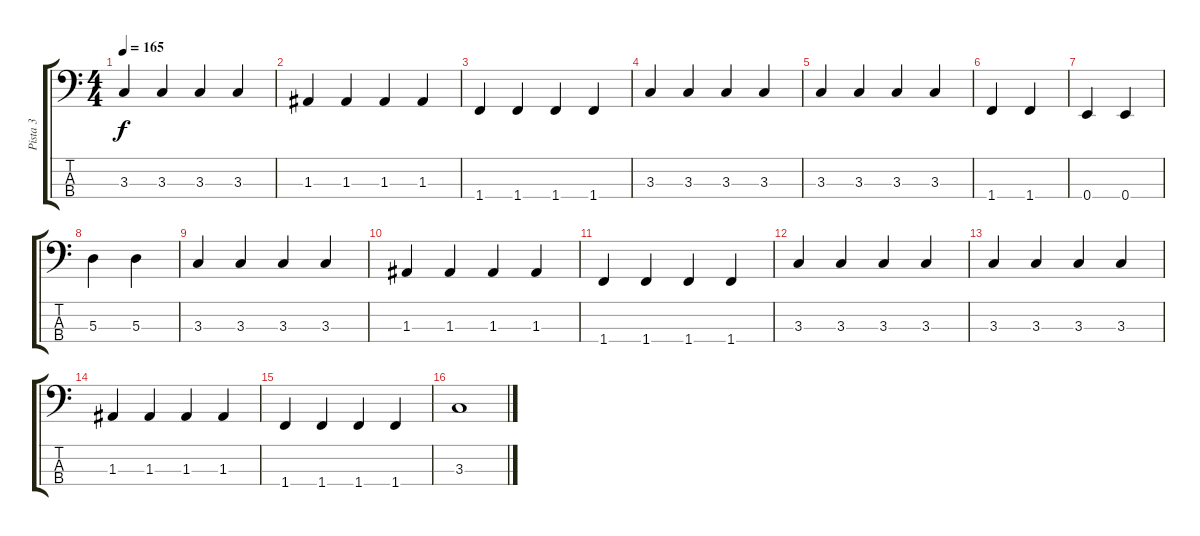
\track ("Pista 3" "Pista 3") {instrument electricbassfinger}
\staff {score tabs}
\tuning (G2 D2 A1 E1) {hide}
\ts (4 4)
\tempo 165
\clef f4
\ks c
3.3.4{dy f} 3.3.4 3.3.4 3.3.4 |
1.3.4 1.3.4 1.3.4 1.3.4 |
1.4.4 1.4.4 1.4.4 1.4.4 |
3.3.4 3.3.4 3.3.4 3.3.4 |
3.3.4 3.3.4 3.3.4 3.3.4 |
1.4.4 1.4.4 |
0.4.4 0.4.4 |
5.3.4 5.3.4 |
3.3.4 3.3.4 3.3.4 3.3.4 |
1.3.4 1.3.4 1.3.4 1.3.4 |
1.4.4 1.4.4 1.4.4 1.4.4 |
3.3.4 3.3.4 3.3.4 3.3.4 |
3.3.4 3.3.4 3.3.4 3.3.4 |
1.3.4 1.3.4 1.3.4 1.3.4 |
1.4.4 1.4.4 1.4.4 1.4.4 |
3.3.1{volume 0}
